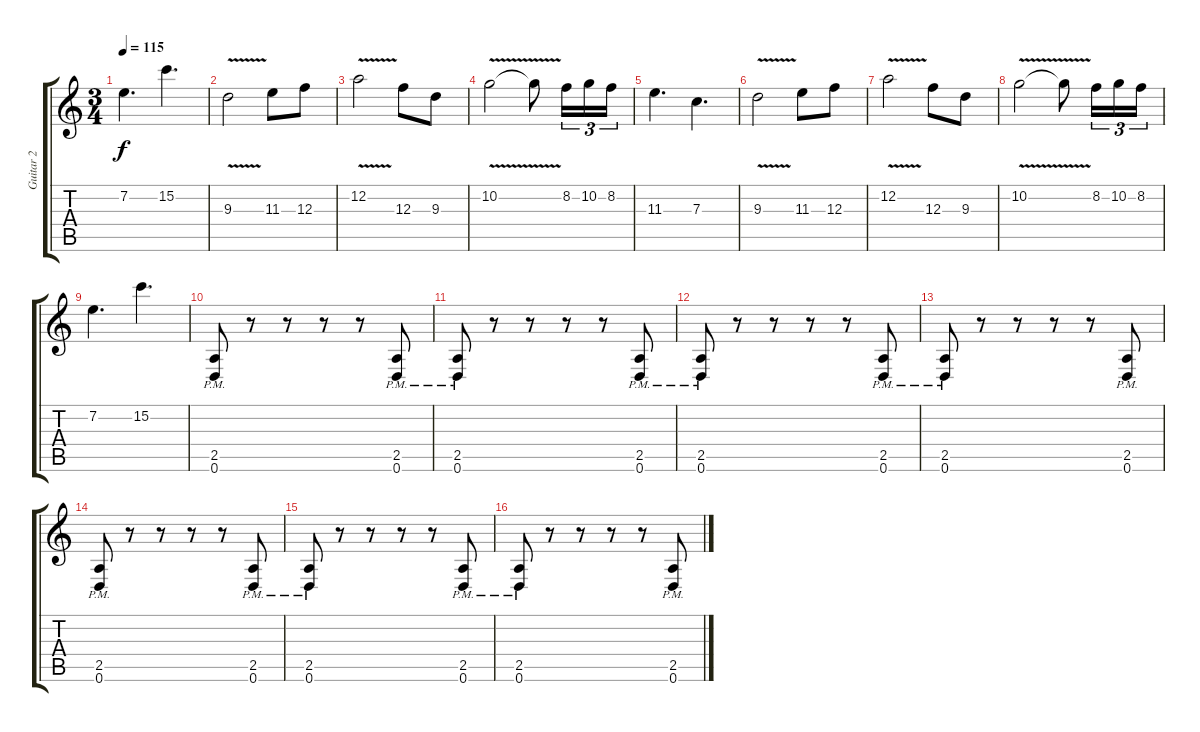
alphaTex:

\track ("Guitar 2" "Guitar 2") {instrument distortionguitar}
\staff {score tabs}
\tuning (D4 A3 F3 C3 G2 D2) {hide}
\ts (3 4)
\tempo 115
\clef g2
\ks c
7.2.4{d dy f} 15.2.4{d} |
9.3{v}.2 11.3.8 12.3.8 |
12.2{v}.2 12.3.8 9.3.8 |
10.2{v}.2 10.2{v t}.8 8.2.16{tu (3 2)} 10.2.16{tu (3 2)} 8.2.16{tu (3 2)} |
11.3.4{d} 7.3.4{d} |
9.3{v}.2 11.3.8 12.3.8 |
12.2{v}.2 12.3.8 9.3.8 |
10.2{v}.2 10.2{v t}.8 8.2.16{tu (3 2)} 10.2.16{tu (3 2)} 8.2.16{tu (3 2)} |
7.2.4{d} 15.2.4{d} |
(2.5{pm} 0.6{pm}).8 r.8 r.8 r.8 r.8 (2.5{pm} 0.6{pm}).8 |
(2.5{pm} 0.6{pm}).8 r.8 r.8 r.8 r.8 (2.5{pm} 0.6{pm}).8 |
(2.5{pm} 0.6{pm}).8 r.8 r.8 r.8 r.8 (2.5{pm} 0.6{pm}).8 |
(2.5{pm} 0.6{pm}).8 r.8 r.8 r.8 r.8 (2.5{pm} 0.6{pm}).8 |
(2.5{pm} 0.6{pm}).8 r.8 r.8 r.8 r.8 (2.5{pm} 0.6{pm}).8 |
(2.5{pm} 0.6{pm}).8 r.8 r.8 r.8 r.8 (2.5{pm} 0.6{pm}).8 |
(2.5{pm} 0.6{pm}).8 r.8 r.8 r.8 r.8 (2.5{pm} 0.6{pm}).8
